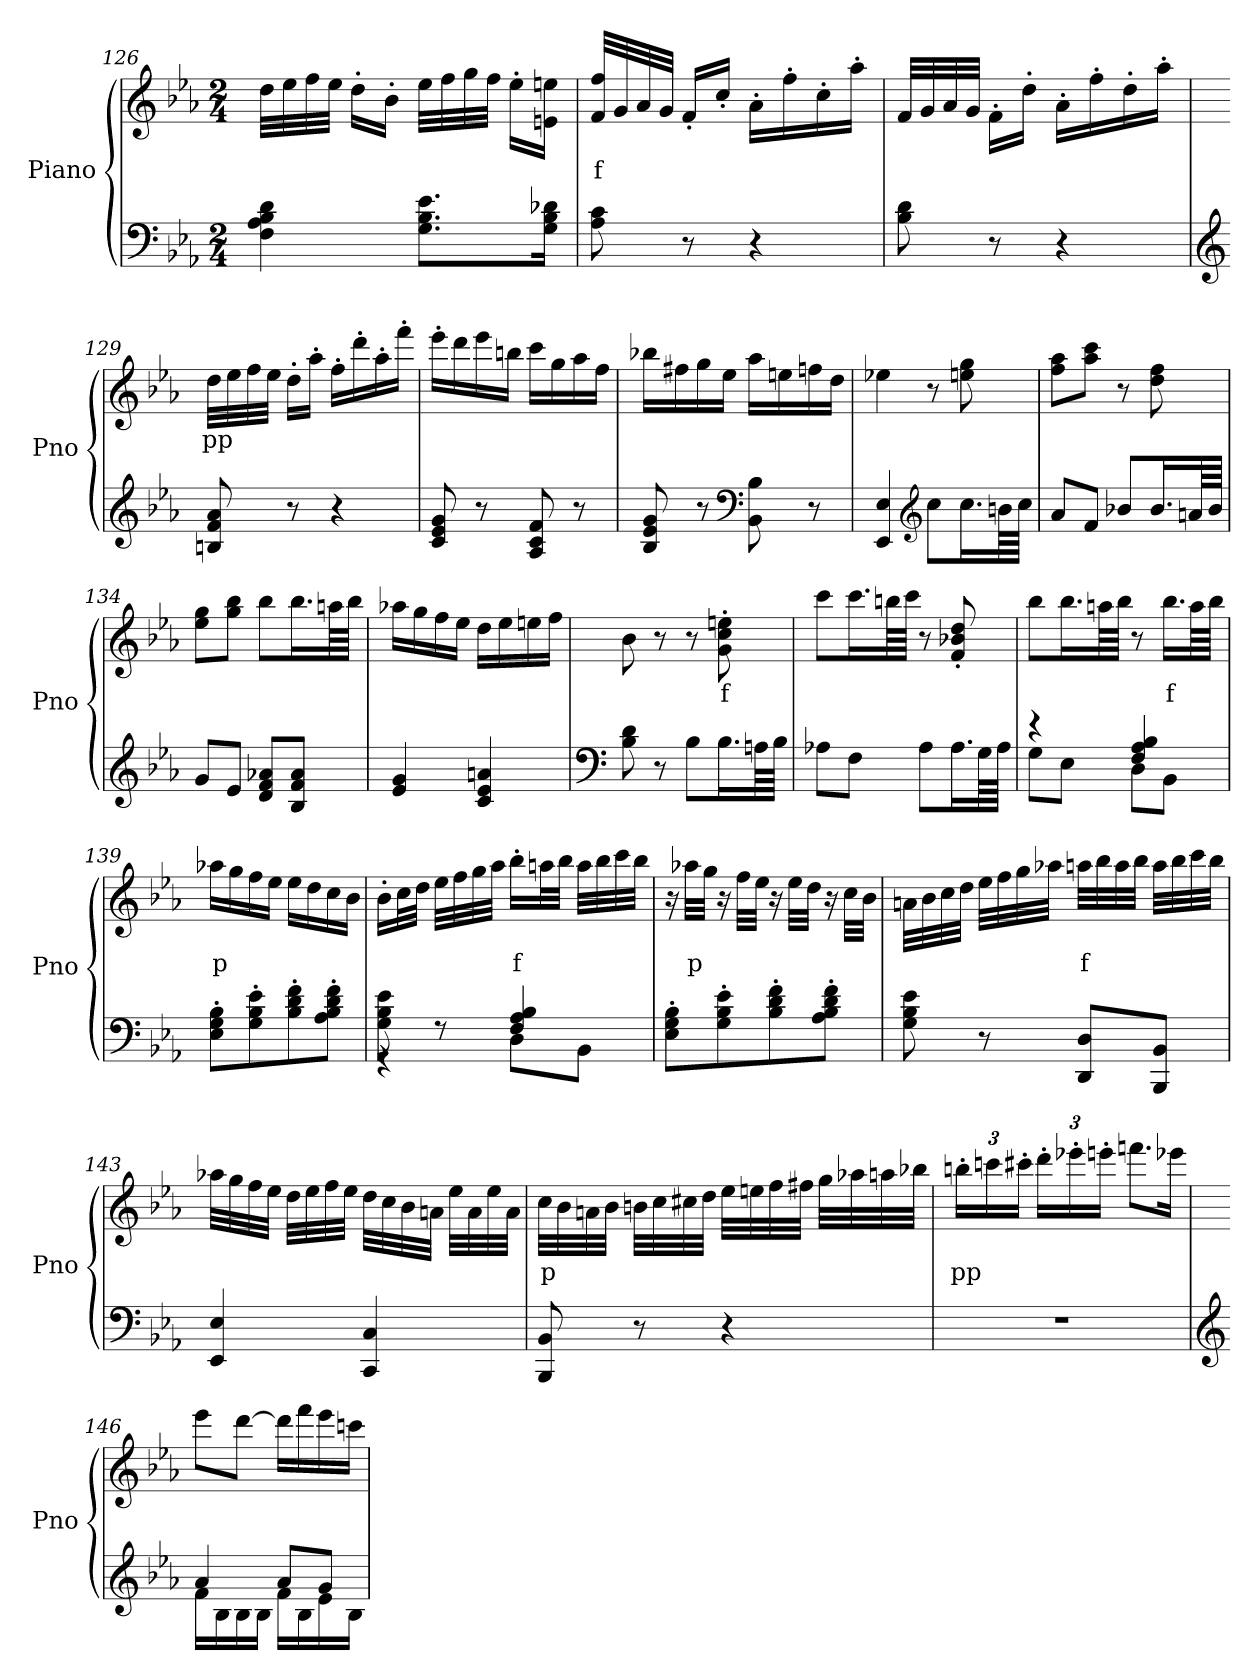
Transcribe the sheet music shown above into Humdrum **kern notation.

**kern	**kern	**text
*part2	*part1	*part1
*staff2	*staff1	*staff1
*I"Piano	*I"Piano	*
*I'Pno	*I'Pno	*
!!LO:LB:g=z
*clefF4	*clefG2	*
*k[b-e-a-]	*k[b-e-a-]	*
*E-:	*E-:	*
*M2/4	*M2/4	*
=126	=126	=126
4F\ 4A-\ 4B-\ 4d\	32dd\LLL	.
.	32ee-\	.
.	32ff\	.
.	32ee-\JJJ	.
.	16dd'\LL	.
.	16b-'\JJ	.
8.G\ 8.B-\ 8.e-\L	32ee-\LLL	.
.	32ff\	.
.	32gg\	.
.	32ff\JJJ	.
.	16ee-'\LL	.
16G\ 16B-\ 16d-X\Jk	16en\ 16een\JJ	.
=127	=127	=127
8A-\ 8c\	32f/ 32ff/LLL	f
.	32g/	.
.	32a-/	.
.	32g/JJJ	.
8r	16f'/LL	.
.	16cc'/JJ	.
4r	16a-'\LL	.
.	16ff'\	.
.	16cc'\	.
.	16aa-'\JJ	.
=128	=128	=128
8B-\ 8d\	32f/LLL	.
.	32g/	.
.	32a-/	.
.	32g/JJJ	.
8r	16f'\LL	.
.	16dd'\JJ	.
4r	16a-'\LL	.
.	16ff'\	.
.	16dd'\	.
.	16aa-'\JJ	.
=129	=129	=129
*clefG2	*	*
8Bn/ 8f/ 8a-/	32dd\LLL	pp
.	32ee-\	.
.	32ff\	.
.	32ee-\JJJ	.
8r	16dd'\LL	.
.	16aa-'\JJ	.
4r	16ff'\LL	.
.	16ddd'\	.
.	16aa-'\	.
.	16fff'\JJ	.
!!LO:LB:g=z
=130	=130	=130
8c/ 8e-/ 8g/	16eee-'\LL	.
.	16ddd\	.
8r	16eee-\	.
.	16bbn\JJ	.
8A-/ 8c/ 8f/	16ccc\LL	.
.	16gg\	.
8r	16aa-\	.
.	16ff\JJ	.
=131	=131	=131
8B-/ 8e-/ 8g/	16bb-X\LL	.
.	16ff#X\	.
8r	16gg\	.
.	16ee-\JJ	.
*clefF4	*	*
8BB-\ 8B-\	16aa-\LL	.
.	16een\	.
8r	16ffn\	.
.	16dd\JJ	.
=132	=132	=132
4EE-/ 4E-/	4ee-X\	.
*clefG2	*	*
8cc\L	8r	.
16.cc\L	8een\ 8gg\	.
64bn\LL	.	.
64cc\JJJJ	.	.
=133	=133	=133
8a-/L	8ff\ 8aa-\L	.
8f/J	8aa-\ 8ccc\J	.
8b-X/L	8r	.
16.b-/L	8dd\ 8ff\	.
64an/LL	.	.
64b-/JJJJ	.	.
!!LO:LB:g=z
=134	=134	=134
8g/L	8ee-\ 8gg\L	.
8e-/J	8gg\ 8bb-\J	.
8d/ 8f/ 8a-X/L	8bb-\L	.
8B-/ 8f/ 8a-/J	16.bb-\L	.
.	64aan\LL	.
.	64bb-\JJJJ	.
=135	=135	=135
4e-/ 4g/	16aa-X\LL	.
.	16gg\	.
.	16ff\	.
.	16ee-\JJ	.
4c/ 4e-/ 4an/	16dd\LL	.
.	16ee-\	.
.	16een\	.
.	16ff\JJ	.
=136	=136	=136
*clefF4	*	*
8B-\ 8d\	8b-\	.
8r	8r	.
8B-\L	8r	.
16.B-\L	8g\' 8cc\' 8een\'	f
64An\LL	.	.
64B-\JJJJ	.	.
=137	=137	=137
8A-X\L	8ccc\L	.
8F\J	16.ccc\L	.
.	64bbn\LL	.
.	64ccc\JJJJ	.
8A-\L	8r	.
16.A-\L	8f/' 8b-X/' 8dd/'	.
64G\LL	.	.
64A-\JJJJ	.	.
!!LO:LB:g=z
=138	=138	=138
*^	*	*
4r	8G\L	8bb-\L	.
.	8E-\J	16.bb-\L	.
.	.	64aan\LL	.
.	.	64bb-\JJJJ	.
4F/ 4A-/ 4B-/	8D\L	8r	.
.	8BB-\J	16.bb-\LL	f
.	.	64aa\LL	.
.	.	64bb-\JJJJ	.
*v	*v	*	*
=139	=139	=139
8E-\' 8G\' 8B-\'L	16aa-X\LL	p
.	16gg\	.
8G\' 8B-\' 8e-\'	16ff\	.
.	16ee-\JJ	.
8B-\' 8d\' 8f\'	16ee-\LL	.
.	16dd\	.
8A-\' 8B-\' 8d\' 8f\'J	16cc\	.
.	16b-\JJ	.
=140	=140	=140
*^	*	*
8G\ 8B-\ 8e-\	4r	16b-'\LL	.
.	.	32cc\L	.
.	.	32dd\JJJ	.
8r	.	32ee-\LLL	.
.	.	32ff\	.
.	.	32gg\	.
.	.	32aa-\JJJ	.
8D\L	4F/ 4A-/ 4B-/	16bb-'\LL	f
.	.	32aan\L	.
.	.	32bb-\JJJ	.
8BB-\J	.	32aa\LLL	.
.	.	32bb-\	.
.	.	32ccc\	.
.	.	32bb-\JJJ	.
*v	*v	*	*
=141	=141	=141
8E-\' 8G\' 8B-\'L	16r	.
.	32aa-X\LLL	p
.	32gg\JJJ	.
8G\' 8B-\' 8e-\'	16r	.
.	32ff\LLL	.
.	32ee-\JJJ	.
8B-\' 8d\' 8f\'	16r	.
.	32ee-\LLL	.
.	32dd\JJJ	.
8A-\' 8B-\' 8d\' 8f\'J	16r	.
.	32cc\LLL	.
.	32b-\JJJ	.
!!LO:PB:g=z
=142	=142	=142
8G\ 8B-\ 8e-\	32an\LLL	.
.	32b-\	.
.	32cc\	.
.	32dd\JJJ	.
8r	32ee-\LLL	.
.	32ff\	.
.	32gg\	.
.	32aa-X\JJJ	.
8DD/ 8D/L	32aan\LLL	f
.	32bb-\	.
.	32aa\	.
.	32bb-\JJJ	.
8BBB-/ 8BB-/J	32aa\LLL	.
.	32bb-\	.
.	32ccc\	.
.	32bb-\JJJ	.
=143	=143	=143
4EE-/ 4E-/	32aa-X\LLL	.
.	32gg\	.
.	32ff\	.
.	32ee-\JJJ	.
.	32dd\LLL	.
.	32ee-\	.
.	32ff\	.
.	32ee-\JJJ	.
4CC/ 4C/	32dd\LLL	.
.	32cc\	.
.	32b-\	.
.	32an\JJJ	.
.	32ee-\LLL	.
.	32a\	.
.	32ee-\	.
.	32a\JJJ	.
!!LO:LB:g=z
=144	=144	=144
8BBB-/ 8BB-/	32cc\LLL	p
.	32b-\	.
.	32an\	.
.	32b-\JJJ	.
8r	32bn\LLL	.
.	32cc\	.
.	32cc#X\	.
.	32dd\JJJ	.
4r	32ee-\LLL	.
.	32een\	.
.	32ff\	.
.	32ff#X\JJJ	.
.	32gg\LLL	.
.	32aa-X\	.
.	32aan\	.
.	32bb-X\JJJ	.
=145	=145	=145
*	*Xbrackettup	*
2r	24bbn'\LL	pp
.	24cccn\	.
.	24ccc#X'\JJ	.
.	24ddd'\LL	.
.	24eee-X'\	.
.	24eeen'\JJ	.
.	8.fffn\L	.
.	16eee-X\Jk	.
=146	=146	=146
*clefG2	*	*
*^	*	*
4a-/	16f\LL	8eee-\L	.
.	16B-\	.	.
.	16B-\	[8ddd\J	.
.	16B-\JJ	.	.
8a-/L	16f\LL	16ddd\LL]	.
.	16B-\	16fff\	.
8g/J	16e-\	16eee-\	.
.	16B-\JJ	16cccn\JJ	.
*v	*v	*	*
=	=	=
*-	*-	*-
